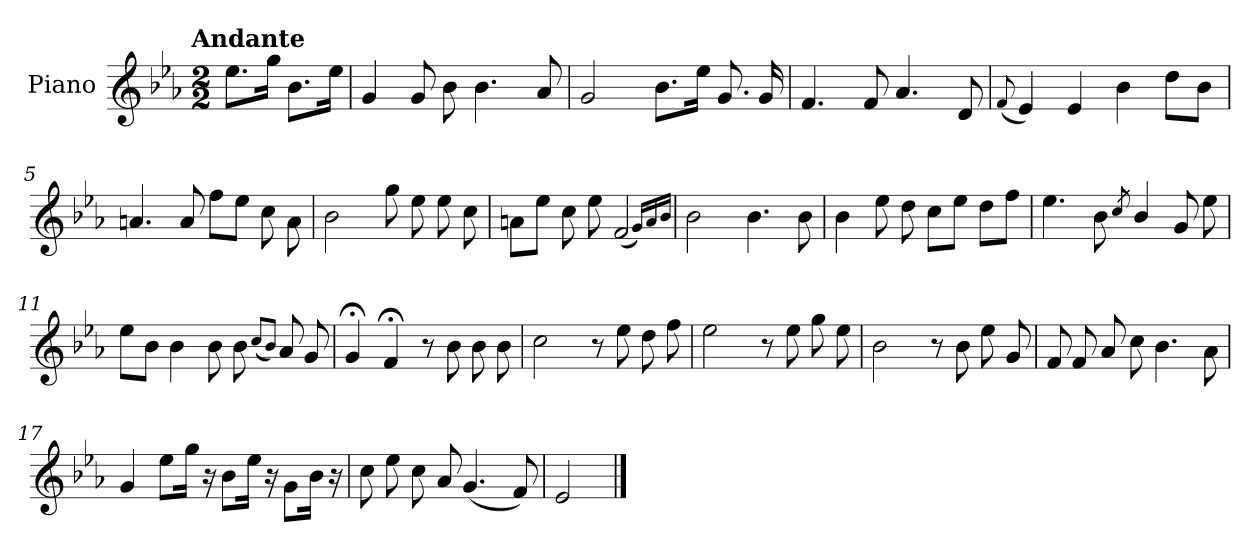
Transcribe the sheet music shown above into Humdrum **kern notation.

**kern
*part1
*staff1
*I"Piano
*I'Pno.
*clefG2
*k[b-e-a-]
!!LO:TX:omd:t=Andante
*M2/2
*MM92
=
8.ee-\L
16gg\Jk
8.b-\L
16ee-\Jk
=1
4g/
8g/
8b-\
4.b-\
8a-/
=2
2g/
8.b-\L
16ee-\Jk
8.g/
16g/
=3
4.f/
8f/
4.a-/
8d/
!!LO:LB:g=z
=4
(<8qqf/
4e-/)
4e-/
4b-\
8dd\L
8b-\J
=5
4.an/
8a/
8ff\L
8ee-\J
8cc\
8a\
=6
2b-\
8gg\
8ee-\
8ee-\
8cc\
=7
8an\L
8ee-\J
8cc\
8ee-\
(<2f/
16qqg/LL)
16qqa/
16qqb-/JJ
!!LO:LB:g=z
=8
2b-\
4.b-\
8b-\
=9
4b-\
8ee-\
8dd\
8cc\L
8ee-\J
8dd\L
8ff\J
=10
4.ee-\
8b-\
8qcc/
4b-/
8g/
8ee-\
=11
8ee-\L
8b-\J
4b-\
8b-\
8b-\
(<8qqcc/L
8qqb-/J)
8a-/
8g/
!!LO:LB:g=z
=12
4g;</
4f;</
8r
8b-\
8b-\
8b-\
=13
2cc\
8r
8ee-\
8dd\
8ff\
=14
2ee-\
8r
8ee-\
8gg\
8ee-\
=15
2b-\
8r
8b-\
8ee-\
8g/
!!LO:LB:g=z
=16
8f/
8f/
8a-/
8cc\
4.b-\
8a-\
=17
4g/
8ee-\L
16gg\Jk
16r
8b-\L
16ee-\Jk
16r
8g\L
16b-\Jk
16r
=18
8cc\
8ee-\
8cc\
8a-/
(<4.g/
8f/)
=19
2e-/
==
*-
